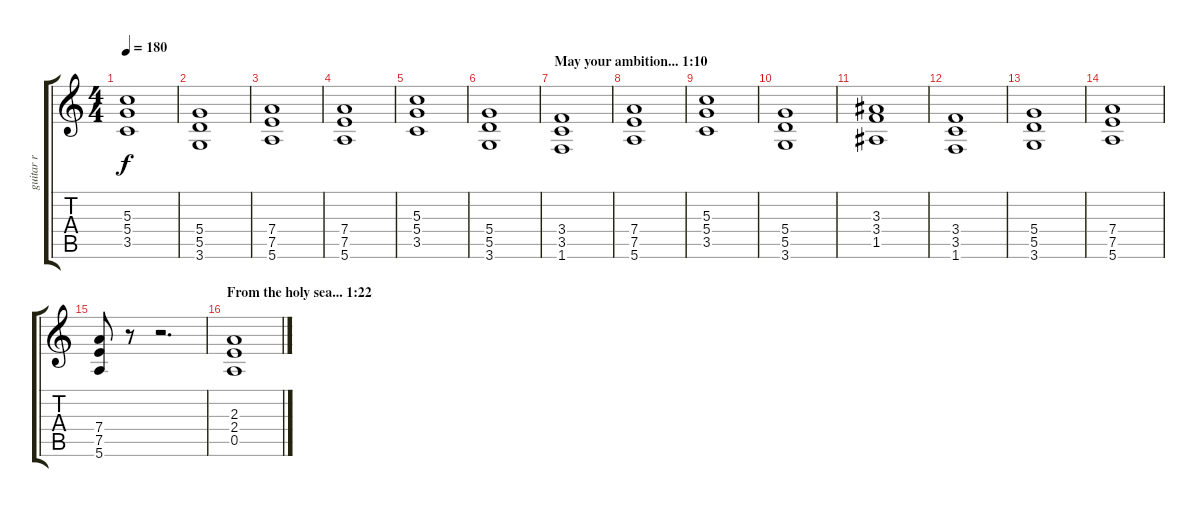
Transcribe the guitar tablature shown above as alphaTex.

\track ("guitar r" "guitar r") {instrument distortionguitar}
\staff {score tabs}
\tuning (E4 B3 G3 D3 A2 E2) {hide}
\ts (4 4)
\tempo 180
\clef g2
\ks c
(5.3 5.4 3.5).1{dy f} |
(5.4 5.5 3.6).1 |
(7.4 7.5 5.6).1 |
(7.4 7.5 5.6).1 |
(5.3 5.4 3.5).1 |
(5.4 5.5 3.6).1 |
\section ("" "May your ambition... 1:10")
(3.4 3.5 1.6).1 |
(7.4 7.5 5.6).1 |
(5.3 5.4 3.5).1 |
(5.4 5.5 3.6).1 |
(3.3 3.4 1.5).1 |
(3.4 3.5 1.6).1 |
(5.4 5.5 3.6).1 |
(7.4 7.5 5.6).1 |
(7.4 7.5 5.6).8 r.8 r.2{d} |
\section ("" "From the holy sea... 1:22")
(2.3 2.4 0.5).1
